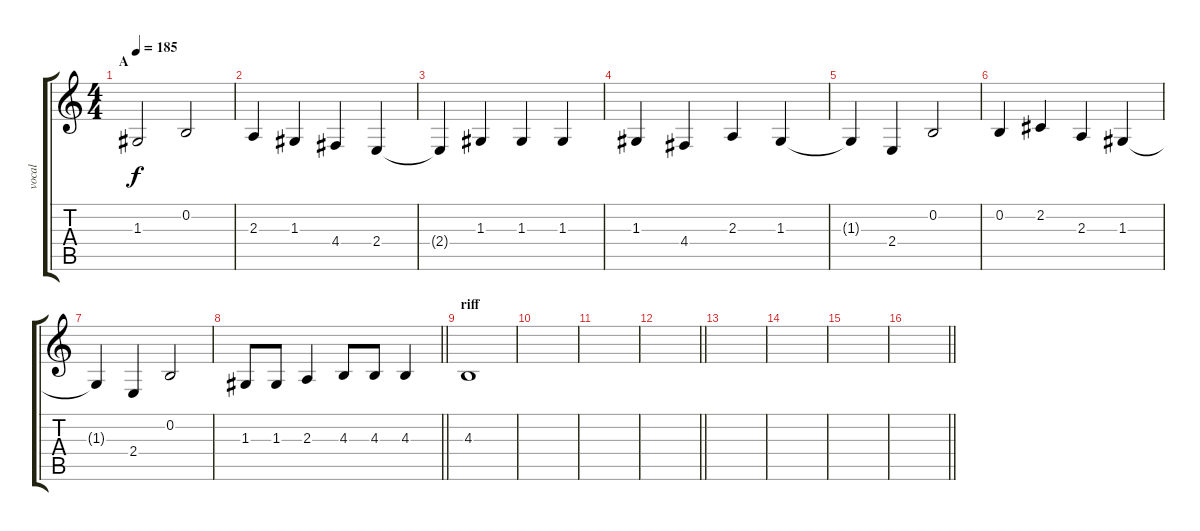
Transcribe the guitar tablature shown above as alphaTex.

\track ("vocal" "vocal") {instrument violin}
\staff {score tabs}
\tuning (E4 B3 G3 D3 A2 E2) {hide}
\ts (4 4)
\section ("" "A")
\tempo 185
\clef g2
\ks c
1.3.2{dy f} 0.2.2 |
2.3.4 1.3.4 4.4.4 2.4.4 |
2.4{t}.4 1.3.4 1.3.4 1.3.4 |
1.3.4 4.4.4 2.3.4 1.3.4 |
1.3{t}.4 2.4.4 0.2.2 |
0.2.4 2.2.4 2.3.4 1.3.4 |
1.3{t}.4 2.4.4 0.2.2 |
\barLineRight lightlight
1.3.8 1.3.8 2.3.4 4.3.8 4.3.8 4.3.4 |
\section ("" "riff")
4.3.1 |
|
|
\barLineRight lightlight
|
|
|
|
\barLineRight lightlight
